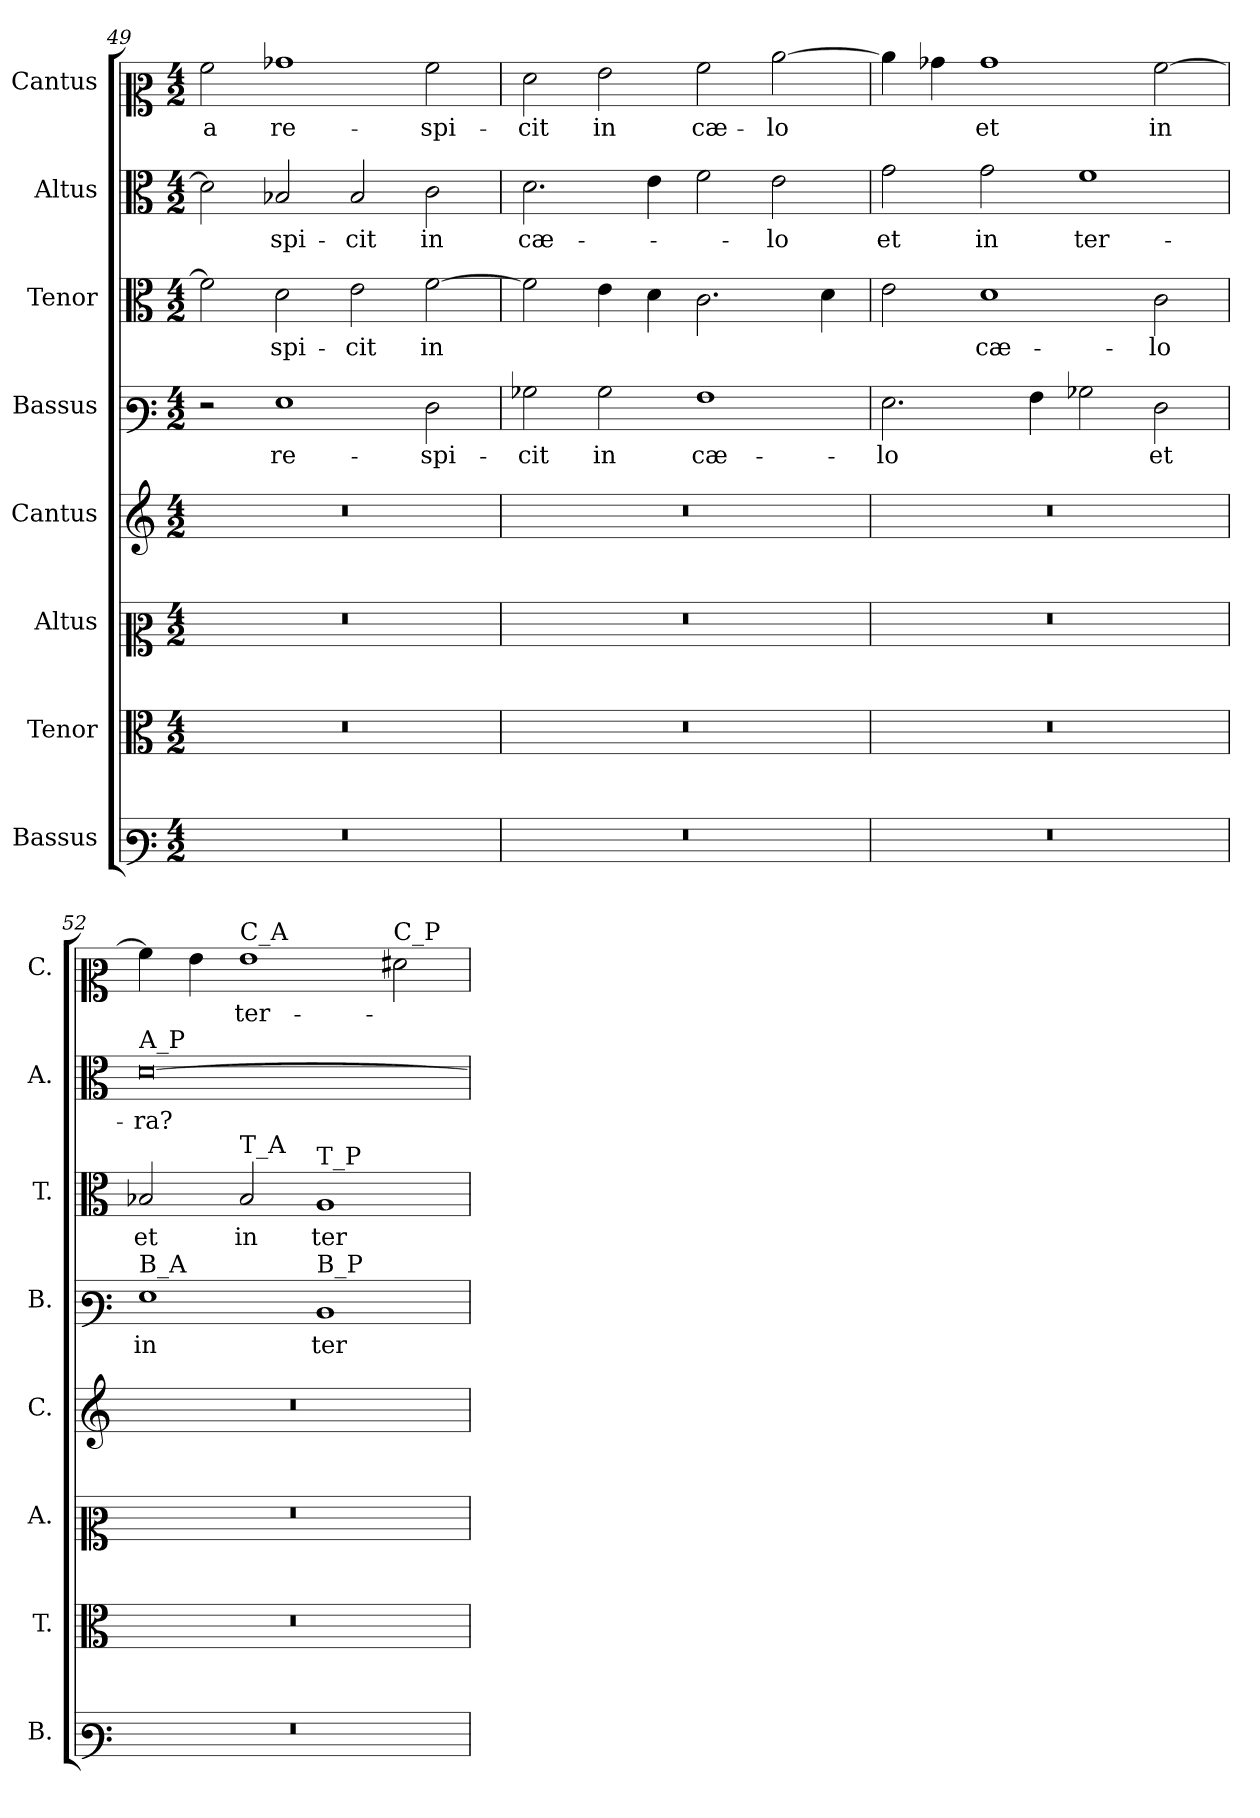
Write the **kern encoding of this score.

**kern	**kern	**kern	**kern	**kern	**text	**kern	**text	**kern	**text	**kern	**text
*part8	*part7	*part6	*part5	*part4	*part4	*part3	*part3	*part2	*part2	*part1	*part1
*staff8	*staff7	*staff6	*staff5	*staff4	*staff4	*staff3	*staff3	*staff2	*staff2	*staff1	*staff1
*I"Bassus	*I"Tenor	*I"Altus	*I"Cantus	*I"Bassus	*	*I"Tenor	*	*I"Altus	*	*I"Cantus	*
*I'B.	*I'T.	*I'A.	*I'C.	*I'B.	*	*I'T.	*	*I'A.	*	*I'C.	*
*clefF3	*clefC3	*clefC2	*clefG2	*clefF3	*	*clefC3	*	*clefC3	*	*clefC2	*
*k[]	*k[]	*k[]	*k[]	*k[]	*	*k[]	*	*k[]	*	*k[]	*
*M4/2	*M4/2	*M4/2	*M4/2	*M4/2	*	*M4/2	*	*M4/2	*	*M4/2	*
=49	=49	=49	=49	=49	=49	=49	=49	=49	=49	=49	=49
!LO:N:vis=1	!LO:N:vis=1	!LO:N:vis=1	!LO:N:vis=1	!	!	!	!	!	!	!	!
0r	0r	0r	0r	2r	.	2f\]	.	2d\]	.	2a\	a
.	.	.	.	1G	re-	2d\	-spi-	2B-X/	-spi-	1b-X	re-
.	.	.	.	.	.	2e\	-cit	2B-/	-cit	.	.
.	.	.	.	2F\	-spi-	[2f\	in	2c\	in	2a\	-spi-
=50	=50	=50	=50	=50	=50	=50	=50	=50	=50	=50	=50
!LO:N:vis=1	!LO:N:vis=1	!LO:N:vis=1	!LO:N:vis=1	!	!	!	!	!	!	!	!
0r	0r	0r	0r	2B-X\	-cit	2f\]	.	2.d\	cæ-	2f\	-cit
.	.	.	.	2B-\	in	4e\	.	.	.	2g\	in
.	.	.	.	.	.	4d\	.	4e\	.	.	.
.	.	.	.	1A	cæ-	2.c\	.	2f\	.	2a\	cæ-
.	.	.	.	.	.	.	.	2e\	-lo	[2cc\	-lo
.	.	.	.	.	.	4d\	.	.	.	.	.
=51	=51	=51	=51	=51	=51	=51	=51	=51	=51	=51	=51
!LO:N:vis=1	!LO:N:vis=1	!LO:N:vis=1	!LO:N:vis=1	!	!	!	!	!	!	!	!
0r	0r	0r	0r	2.G\	-lo	2e\	.	2g\	et	4cc\]	.
.	.	.	.	.	.	.	.	.	.	4b-X\	.
.	.	.	.	.	.	1d	cæ-	2g\	in	1b-	et
.	.	.	.	4A\	.	.	.	.	.	.	.
.	.	.	.	2B-X\	.	.	.	1f	ter-	.	.
.	.	.	.	2F\	et	2c\	-lo	.	.	[2a\	in
=52	=52	=52	=52	=52	=52	=52	=52	=52	=52	=52	=52
!	!	!	!	!	!	!	!	!LO:TX:a:t=A_P	!	!	!
!	!	!	!	!LO:TX:a:t=B_A	!	!	!	!	!	!	!
!LO:N:vis=1	!LO:N:vis=1	!LO:N:vis=1	!LO:N:vis=1	!	!	!	!	!	!	!	!
0r	0r	0r	0r	1G	in	2B-X/	et	[0d	-ra?	4a\]	.
.	.	.	.	.	.	.	.	.	.	4g\	.
!	!	!	!	!	!	!	!	!	!	!LO:TX:a:t=C_A	!
!	!	!	!	!	!	!LO:TX:a:t=T_A	!	!	!	!	!
.	.	.	.	.	.	2B-/	in	.	.	1g	ter-
!	!	!	!	!	!	!LO:TX:a:t=T_P	!	!	!	!	!
!	!	!	!	!LO:TX:a:t=B_P	!	!	!	!	!	!	!
.	.	.	.	1D	ter-	1A	ter-	.	.	.	.
!	!	!	!	!	!	!	!	!	!	!LO:TX:a:t=C_P	!
.	.	.	.	.	.	.	.	.	.	2f#X\	.
=	=	=	=	=	=	=	=	=	=	=	=
*-	*-	*-	*-	*-	*-	*-	*-	*-	*-	*-	*-
